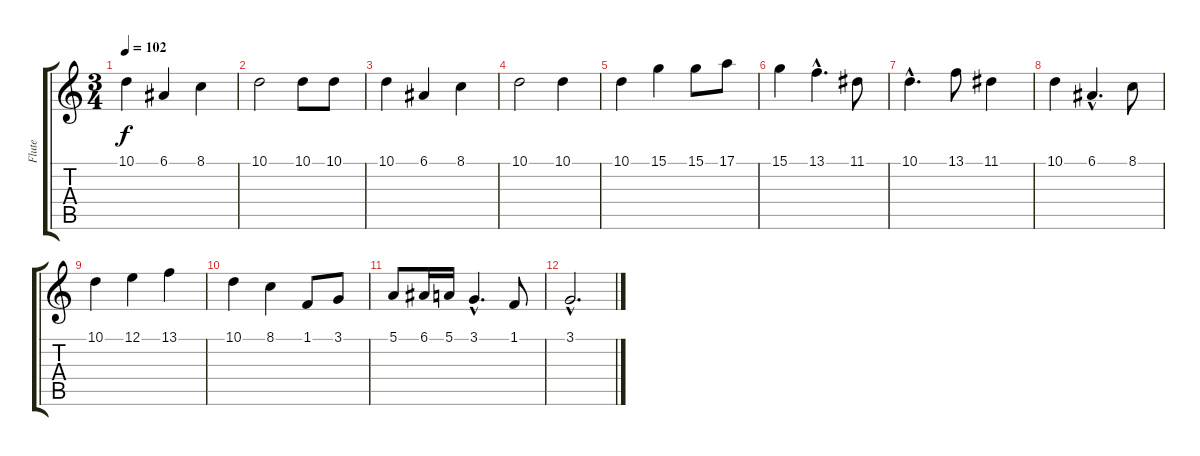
\track ("Flute" "Flute") {instrument flute}
\staff {score tabs}
\tuning (E4 B3 G3 D3 A2 E2) {hide}
\ts (3 4)
\tempo 102
\clef g2
\ks c
10.1.4{dy f} 6.1.4 8.1.4 |
10.1.2 10.1.8 10.1.8 |
10.1.4 6.1.4 8.1.4 |
10.1.2 10.1.4 |
10.1.4 15.1.4 15.1.8 17.1.8 |
15.1.4 13.1{hac}.4{d} 11.1.8 |
10.1{hac}.4{d} 13.1.8 11.1.4 |
10.1.4 6.1{hac}.4{d} 8.1.8 |
10.1.4 12.1.4 13.1.4 |
10.1.4 8.1.4 1.1.8 3.1.8 |
5.1.8 6.1.16 5.1.16 3.1{hac}.4{d} 1.1.8 |
3.1{hac}.2{d}
